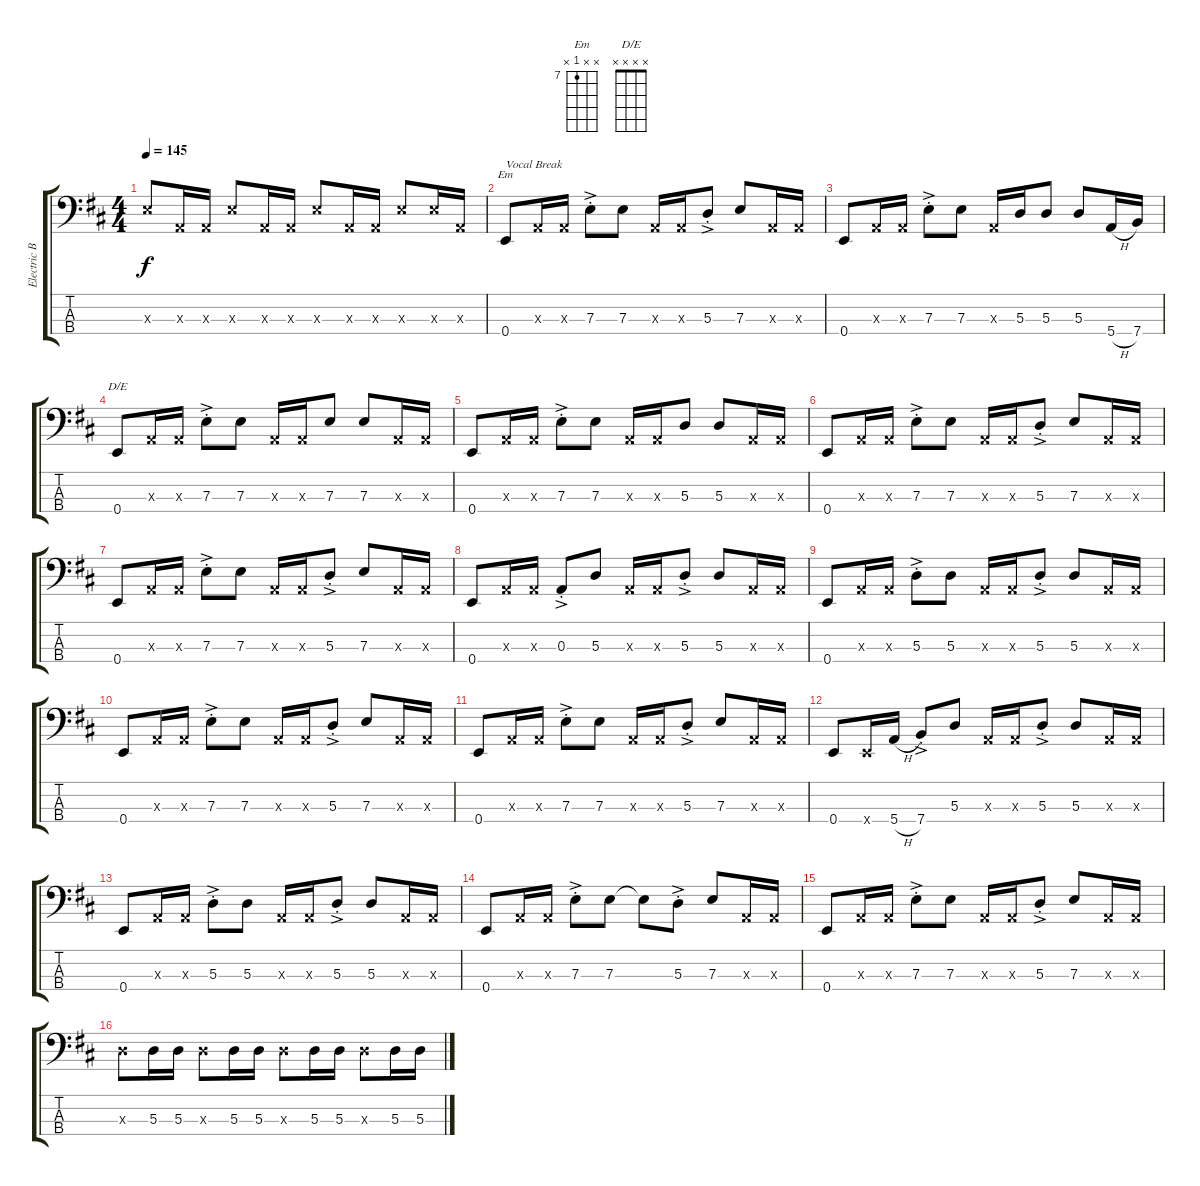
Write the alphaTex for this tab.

\track ("Electric Bass" "Electric B") {instrument electricbassfinger}
\staff {score tabs}
\tuning (G2 D2 A1 E1) {hide}
\chord ("Em" x x 7 x) {firstfret 7}
\chord ("D/E" x x x x)
\ts (4 4)
\tempo 145
\clef f4
\ks bminor
7.3{x}.8{dy f} 0.3{x}.16 0.3{x}.16 7.3{x}.8 0.3{x}.16 0.3{x}.16 7.3{x}.8 0.3{x}.16 0.3{x}.16 7.3{x}.8 7.3{x}.16 0.3{x}.16 |
0.4.8{ch "Em" txt "Vocal Break"} 0.3{x}.16 0.3{x}.16 7.3{ac st}.8 7.3.8 0.3{x}.16 0.3{x}.16 5.3{ac st}.8 7.3.8 0.3{x}.16 0.3{x}.16 |
0.4.8 0.3{x}.16 0.3{x}.16 7.3{ac st}.8 7.3.8 0.3{x}.16 5.3.16 5.3.8 5.3.8 5.4{h}.16 7.4.16 |
0.4.8{ch "D/E"} 0.3{x}.16 0.3{x}.16 7.3{ac st}.8 7.3.8 0.3{x}.16 0.3{x}.16 7.3.8 7.3.8 0.3{x}.16 0.3{x}.16 |
0.4.8 0.3{x}.16 0.3{x}.16 7.3{ac st}.8 7.3.8 0.3{x}.16 0.3{x}.16 5.3.8 5.3.8 0.3{x}.16 0.3{x}.16 |
0.4.8 0.3{x}.16 0.3{x}.16 7.3{ac st}.8 7.3.8 0.3{x}.16 0.3{x}.16 5.3{ac st}.8 7.3.8 0.3{x}.16 0.3{x}.16 |
0.4.8 0.3{x}.16 0.3{x}.16 7.3{ac st}.8 7.3.8 0.3{x}.16 0.3{x}.16 5.3{ac st}.8 7.3.8 0.3{x}.16 0.3{x}.16 |
0.4.8 0.3{x}.16 0.3{x}.16 0.3{ac st}.8 5.3.8 0.3{x}.16 0.3{x}.16 5.3{ac st}.8 5.3.8 0.3{x}.16 0.3{x}.16 |
0.4.8 0.3{x}.16 0.3{x}.16 5.3{ac st}.8 5.3.8 0.3{x}.16 0.3{x}.16 5.3{ac st}.8 5.3.8 0.3{x}.16 0.3{x}.16 |
0.4.8 0.3{x}.16 0.3{x}.16 7.3{ac st}.8 7.3.8 0.3{x}.16 0.3{x}.16 5.3{ac st}.8 7.3.8 0.3{x}.16 0.3{x}.16 |
0.4.8 0.3{x}.16 0.3{x}.16 7.3{ac st}.8 7.3.8 0.3{x}.16 0.3{x}.16 5.3{ac st}.8 7.3.8 0.3{x}.16 0.3{x}.16 |
0.4.8 0.4{x}.16 5.4{h}.16 7.4{ac st}.8 5.3.8 0.3{x}.16 0.3{x}.16 5.3{ac st}.8 5.3.8 0.3{x}.16 0.3{x}.16 |
0.4.8 0.3{x}.16 0.3{x}.16 5.3{ac st}.8 5.3.8 0.3{x}.16 0.3{x}.16 5.3{ac st}.8 5.3.8 0.3{x}.16 0.3{x}.16 |
0.4.8 0.3{x}.16 0.3{x}.16 7.3{ac st}.8 7.3.8 7.3{t}.8 5.3{ac st}.8 7.3.8 0.3{x}.16 0.3{x}.16 |
0.4.8 0.3{x}.16 0.3{x}.16 7.3{ac st}.8 7.3.8 0.3{x}.16 0.3{x}.16 5.3{ac st}.8 7.3.8 0.3{x}.16 0.3{x}.16 |
5.3{x}.8 5.3.16 5.3.16 5.3{x}.8 5.3.16 5.3.16 5.3{x}.8 5.3.16 5.3.16 5.3{x}.8 5.3.16 5.3.16
